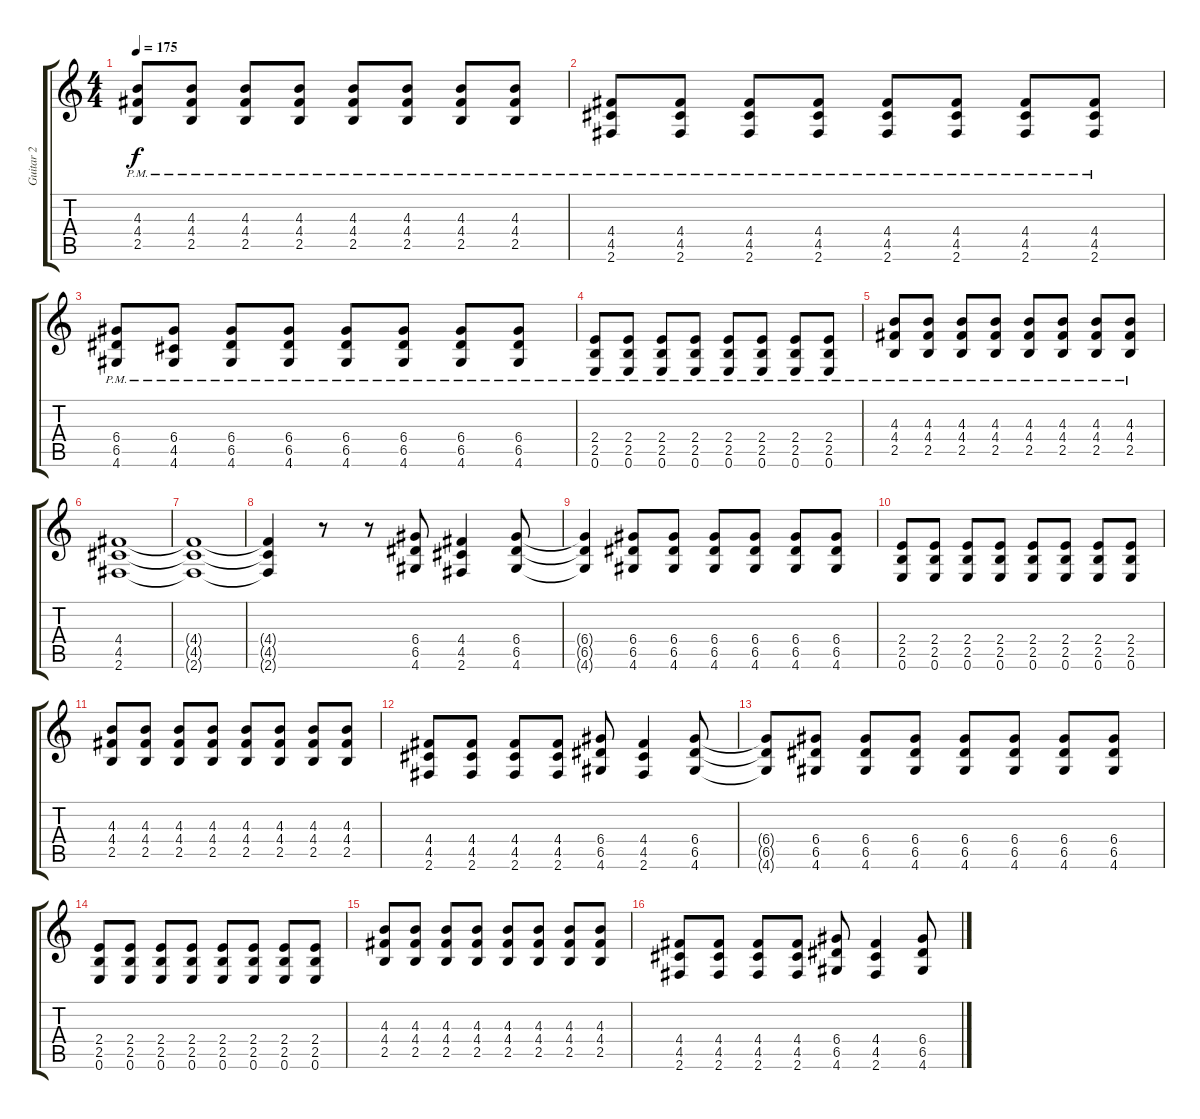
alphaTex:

\track ("Guitar 2" "Guitar 2") {instrument overdrivenguitar}
\staff {score tabs}
\tuning (E4 B3 G3 D3 A2 E2) {hide}
\ts (4 4)
\tempo 175
\clef g2
\ks c
(4.3{pm} 4.4{pm} 2.5{pm}).8{dy f} (4.3{pm} 4.4{pm} 2.5{pm}).8 (4.3 4.4{pm} 2.5{pm}).8 (4.3{pm} 4.4{pm} 2.5{pm}).8 (4.3{pm} 4.4{pm} 2.5{pm}).8 (4.3{pm} 4.4{pm} 2.5{pm}).8 (4.3 4.4{pm} 2.5{pm}).8 (4.3{pm} 4.4{pm} 2.5{pm}).8 |
(4.4{pm} 4.5{pm} 2.6{pm}).8 (4.4{pm} 4.5{pm} 2.6{pm}).8 (4.4{pm} 4.5{pm} 2.6{pm}).8 (4.4{pm} 4.5{pm} 2.6{pm}).8 (4.4{pm} 4.5{pm} 2.6{pm}).8 (4.4{pm} 4.5{pm} 2.6{pm}).8 (4.4{pm} 4.5{pm} 2.6{pm}).8 (4.4{pm} 4.5{pm} 2.6{pm}).8 |
(6.4{pm} 6.5{pm} 4.6{pm}).8 (6.4{pm} 4.5{pm} 4.6{pm}).8 (6.4{pm} 6.5{pm} 4.6{pm}).8 (6.4{pm} 6.5{pm} 4.6{pm}).8 (6.4{pm} 6.5{pm} 4.6{pm}).8 (6.4{pm} 6.5{pm} 4.6{pm}).8 (6.4{pm} 6.5{pm} 4.6{pm}).8 (6.4{pm} 6.5{pm} 4.6{pm}).8 |
(2.4{pm} 2.5{pm} 0.6{pm}).8 (2.4{pm} 2.5{pm} 0.6{pm}).8 (2.4{pm} 2.5{pm} 0.6{pm}).8 (2.4{pm} 2.5{pm} 0.6{pm}).8 (2.4{pm} 2.5{pm} 0.6{pm}).8 (2.4{pm} 2.5{pm} 0.6{pm}).8 (2.4{pm} 2.5{pm} 0.6{pm}).8 (2.4{pm} 2.5{pm} 0.6{pm}).8 |
(4.3{pm} 4.4{pm} 2.5{pm}).8 (4.3{pm} 4.4{pm} 2.5{pm}).8 (4.3 4.4{pm} 2.5{pm}).8 (4.3{pm} 4.4{pm} 2.5{pm}).8 (4.3{pm} 4.4{pm} 2.5{pm}).8 (4.3{pm} 4.4{pm} 2.5{pm}).8 (4.3 4.4{pm} 2.5{pm}).8 (4.3{pm} 4.4{pm} 2.5{pm}).8 |
(4.4 4.5 2.6).1 |
(4.4{t} 4.5{t} 2.6{t}).1 |
(4.4{t} 4.5{t} 2.6{t}).4 r.8 r.8 (6.4 6.5 4.6).8 (4.4 4.5 2.6).4 (6.4 6.5 4.6).8 |
(6.4{t} 6.5{t} 4.6{t}).4 (6.4 6.5 4.6).8 (6.4 6.5 4.6).8 (6.4 6.5 4.6).8 (6.4 6.5 4.6).8 (6.4 6.5 4.6).8 (6.4 6.5 4.6).8 |
(2.4 2.5 0.6).8 (2.4 2.5 0.6).8 (2.4 2.5 0.6).8 (2.4 2.5 0.6).8 (2.4 2.5 0.6).8 (2.4 2.5 0.6).8 (2.4 2.5 0.6).8 (2.4 2.5 0.6).8 |
(4.3 4.4 2.5).8 (4.3 4.4 2.5).8 (4.3 4.4 2.5).8 (4.3 4.4 2.5).8 (4.3 4.4 2.5).8 (4.3 4.4 2.5).8 (4.3 4.4 2.5).8 (4.3 4.4 2.5).8 |
(4.4 4.5 2.6).8 (4.4 4.5 2.6).8 (4.4 4.5 2.6).8 (4.4 4.5 2.6).8 (6.4 6.5 4.6).8 (4.4 4.5 2.6).4 (6.4 6.5 4.6).8 |
(6.4{t} 6.5{t} 4.6{t}).8 (6.4 6.5 4.6).8 (6.4 6.5 4.6).8 (6.4 6.5 4.6).8 (6.4 6.5 4.6).8 (6.4 6.5 4.6).8 (6.4 6.5 4.6).8 (6.4 6.5 4.6).8 |
(2.4 2.5 0.6).8 (2.4 2.5 0.6).8 (2.4 2.5 0.6).8 (2.4 2.5 0.6).8 (2.4 2.5 0.6).8 (2.4 2.5 0.6).8 (2.4 2.5 0.6).8 (2.4 2.5 0.6).8 |
(4.3 4.4 2.5).8 (4.3 4.4 2.5).8 (4.3 4.4 2.5).8 (4.3 4.4 2.5).8 (4.3 4.4 2.5).8 (4.3 4.4 2.5).8 (4.3 4.4 2.5).8 (4.3 4.4 2.5).8 |
(4.4 4.5 2.6).8 (4.4 4.5 2.6).8 (4.4 4.5 2.6).8 (4.4 4.5 2.6).8 (6.4 6.5 4.6).8 (4.4 4.5 2.6).4 (6.4 6.5 4.6).8
